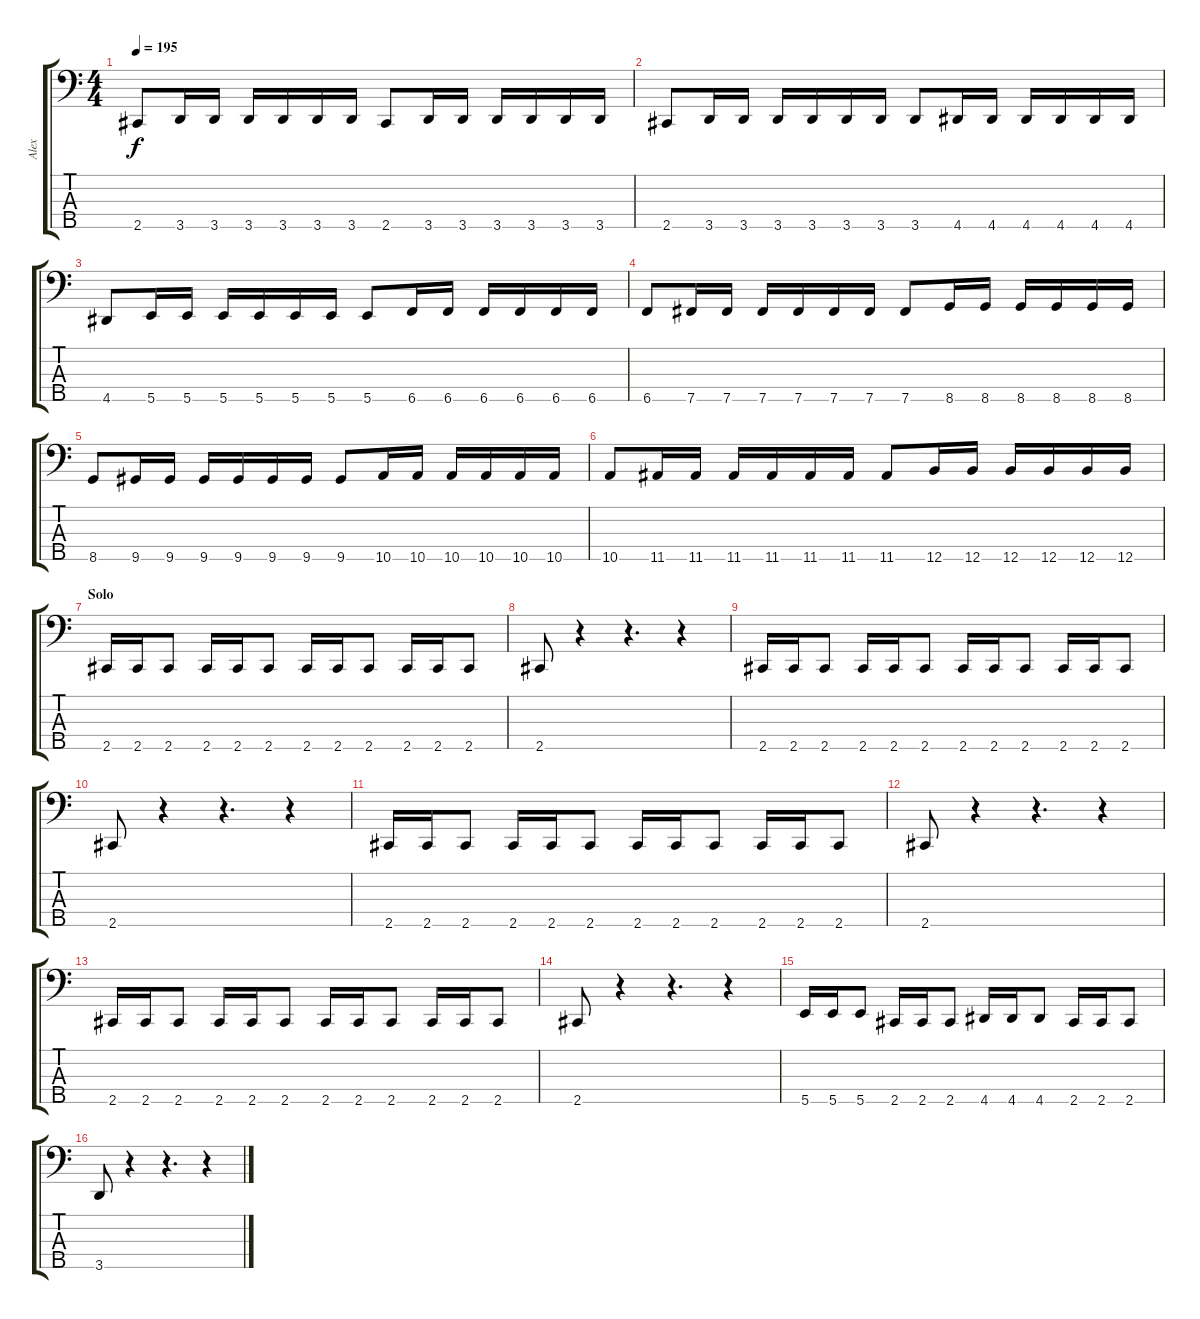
\track ("Alex" "Alex") {instrument electricbasspick}
\staff {score tabs}
\tuning (G2 D2 A1 E1 B0) {hide}
\ts (4 4)
\tempo 195
\clef f4
\ks c
2.5.8{dy f} 3.5.16 3.5.16 3.5.16 3.5.16 3.5.16 3.5.16 2.5.8 3.5.16 3.5.16 3.5.16 3.5.16 3.5.16 3.5.16 |
2.5.8 3.5.16 3.5.16 3.5.16 3.5.16 3.5.16 3.5.16 3.5.8 4.5.16 4.5.16 4.5.16 4.5.16 4.5.16 4.5.16 |
4.5.8 5.5.16 5.5.16 5.5.16 5.5.16 5.5.16 5.5.16 5.5.8 6.5.16 6.5.16 6.5.16 6.5.16 6.5.16 6.5.16 |
6.5.8 7.5.16 7.5.16 7.5.16 7.5.16 7.5.16 7.5.16 7.5.8 8.5.16 8.5.16 8.5.16 8.5.16 8.5.16 8.5.16 |
8.5.8 9.5.16 9.5.16 9.5.16 9.5.16 9.5.16 9.5.16 9.5.8 10.5.16 10.5.16 10.5.16 10.5.16 10.5.16 10.5.16 |
10.5.8 11.5.16 11.5.16 11.5.16 11.5.16 11.5.16 11.5.16 11.5.8 12.5.16 12.5.16 12.5.16 12.5.16 12.5.16 12.5.16 |
\section ("" "Solo")
2.5.16 2.5.16 2.5.8 2.5.16 2.5.16 2.5.8 2.5.16 2.5.16 2.5.8 2.5.16 2.5.16 2.5.8 |
2.5.8 r.4 r.4{d} r.4 |
2.5.16 2.5.16 2.5.8 2.5.16 2.5.16 2.5.8 2.5.16 2.5.16 2.5.8 2.5.16 2.5.16 2.5.8 |
2.5.8 r.4 r.4{d} r.4 |
2.5.16 2.5.16 2.5.8 2.5.16 2.5.16 2.5.8 2.5.16 2.5.16 2.5.8 2.5.16 2.5.16 2.5.8 |
2.5.8 r.4 r.4{d} r.4 |
2.5.16 2.5.16 2.5.8 2.5.16 2.5.16 2.5.8 2.5.16 2.5.16 2.5.8 2.5.16 2.5.16 2.5.8 |
2.5.8 r.4 r.4{d} r.4 |
5.5.16 5.5.16 5.5.8 2.5.16 2.5.16 2.5.8 4.5.16 4.5.16 4.5.8 2.5.16 2.5.16 2.5.8 |
3.5.8 r.4 r.4{d} r.4
